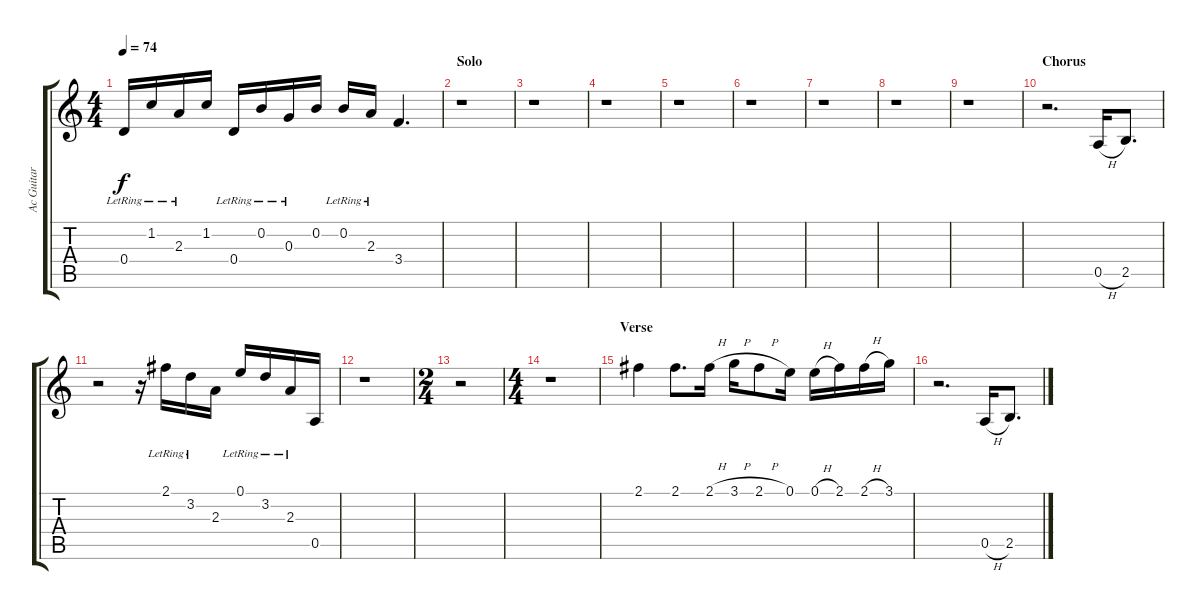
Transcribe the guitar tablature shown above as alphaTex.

\track ("Ac Guitar #2" "Ac Guitar ") {instrument acousticguitarsteel}
\staff {score tabs}
\tuning (E4 B3 G3 D3 A2 E2) {hide}
\ts (4 4)
\tempo 74
\clef g2
\ks c
0.4{lr}.16{dy f} 1.2{lr}.16 2.3{lr}.16 1.2.16 0.4{lr}.16 0.2{lr}.16 0.3{lr}.16 0.2.16 0.2{lr}.16 2.3{lr}.16 3.4.4{d} |
\section ("" "Solo")
r.1 |
r.1 |
r.1 |
r.1 |
r.1 |
r.1 |
r.1 |
r.1 |
\section ("" "Chorus")
r.2{d} 0.5{h}.16 2.5.8{d} |
r.2 r.16 2.1{lr}.16 3.2{lr}.16 2.3.16 0.1{lr}.16 3.2{lr}.16 2.3{lr}.16 0.5.16 |
r.1 |
\ts (2 4)
r.2 |
\ts (4 4)
r.1 |
\section ("" "Verse")
2.1.4 2.1.8{d} 2.1{h}.16 3.1{h}.16 2.1{h}.8 0.1.16 0.1{h}.16 2.1.16 2.1{h}.16 3.1.16 |
r.2{d} 0.5{h}.16 2.5.8{d}
